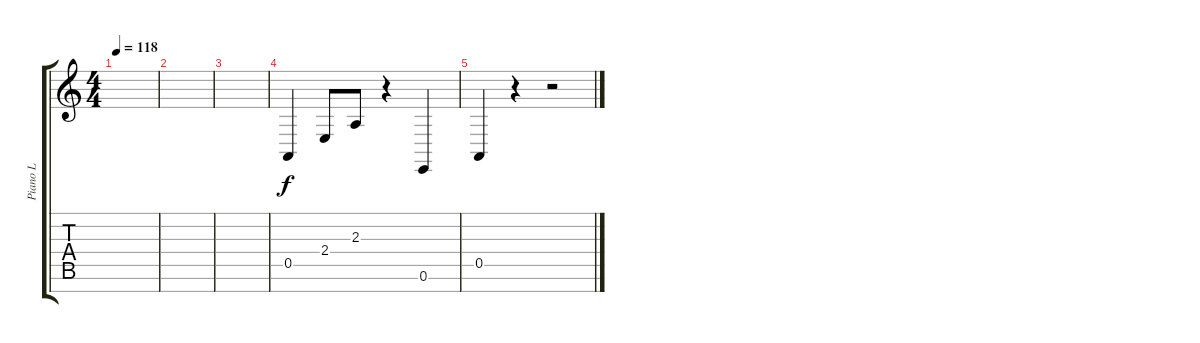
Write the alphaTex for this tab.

\track ("Piano L" "Piano L") {instrument acousticgrandpiano}
\staff {score tabs}
\tuning (E4 B3 G3 D3 A2 E2 B1) {hide}
\ts (4 4)
\tempo 118
\clef g2
\ks c
|
|
|
0.5.4 2.4.8 2.3.8 r.4 0.6.4 |
0.5.4 r.4 r.2
